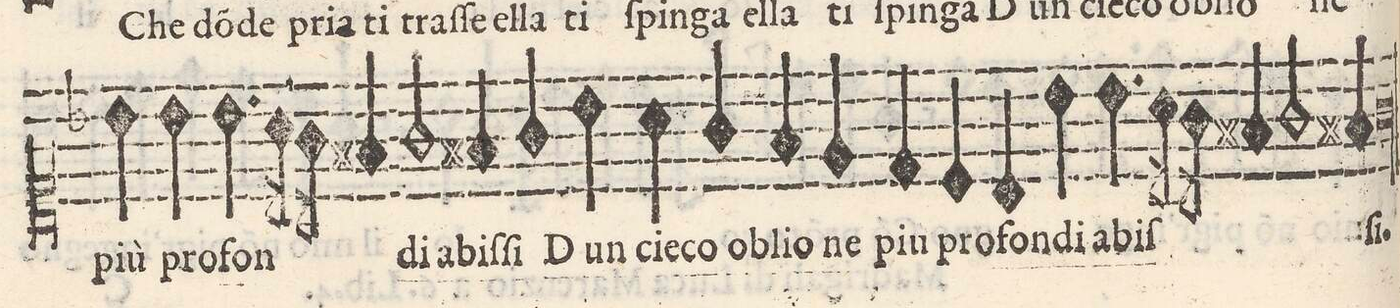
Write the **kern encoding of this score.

**kern	**text
*I"CANTO	*
*clefC1	*
*k[b-]	*
*met(C)	*
*M2/1	*
4b-\	più
4b-\	pro-
4.b-\	-fon
16a\	.
16g\	.
4f#X/	.
2g/	di a-
4f#X/	-biſ-
=34-	=34-
4g/	-ſi
4b-\	D un
4a\	cie-
4g/	co ob-
4fny/	-lio
4e/	ne
4d/	piu
4c/	pro-
=35-	=35-
4B-/	-fon-
4b-\	di a-
4.b-\	-biſ-
16a\	.
16g\	.
4f#X/	.
2g/	.
4f#X/	.
=36-	=36-
0g	-ſi.
=||	=||
*-	*-
